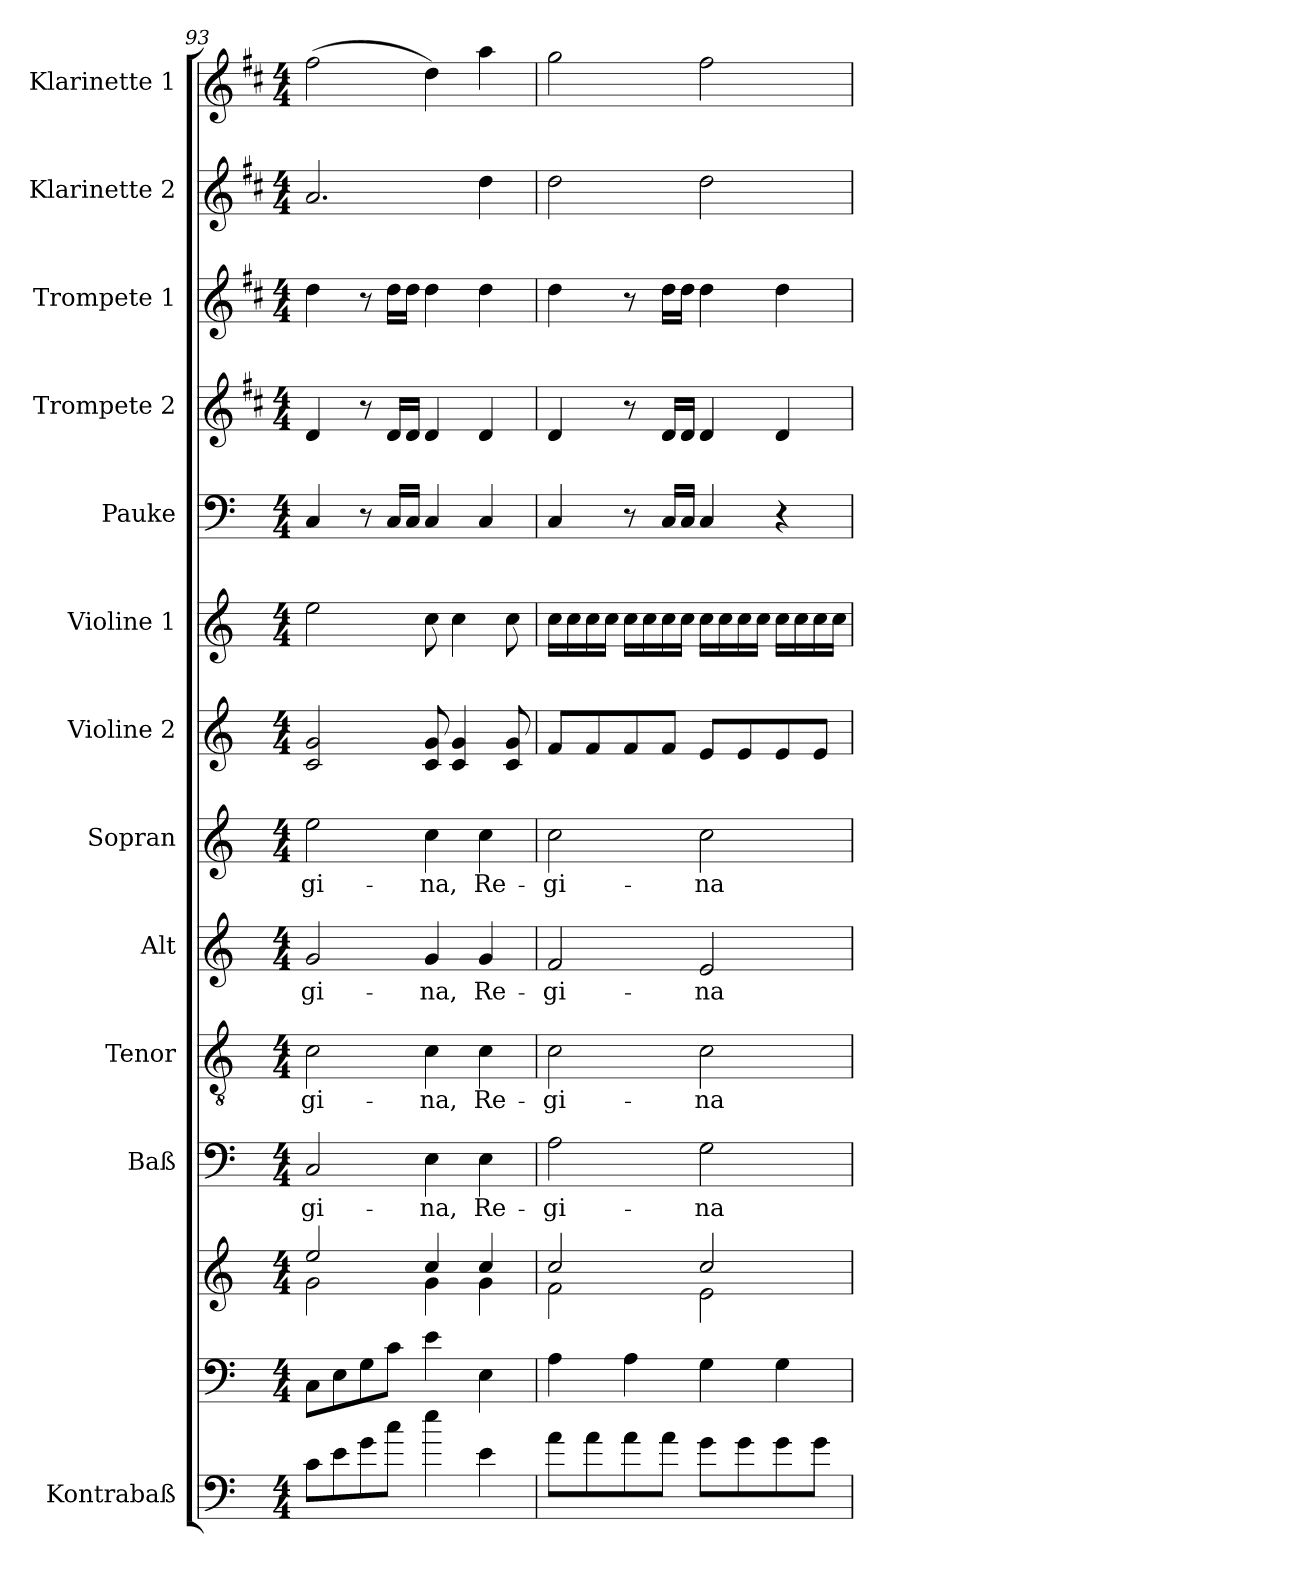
**kern	**kern	**kern	**kern	**text	**kern	**text	**kern	**text	**kern	**text	**kern	**kern	**kern	**kern	**kern	**kern	**kern
*part13	*part12	*part12	*part11	*part11	*part10	*part10	*part9	*part9	*part8	*part8	*part7	*part6	*part5	*part4	*part3	*part2	*part1
*staff14	*staff13	*staff12	*staff11	*staff11	*staff10	*staff10	*staff9	*staff9	*staff8	*staff8	*staff7	*staff6	*staff5	*staff4	*staff3	*staff2	*staff1
*I"Kontrabaß	*	*	*I"Baß	*	*I"Tenor	*	*I"Alt	*	*I"Sopran	*	*I"Violine 2	*I"Violine 1	*I"Pauke	*I"Trompete 2	*I"Trompete 1	*I"Klarinette 2	*I"Klarinette 1
*	*	*	*	*	*	*	*	*	*	*	*I'Vln	*I'Vln	*	*I'Tpt	*I'Tpt	*	*
*clefF4	*clefF4	*clefG2	*clefF4	*	*clefGv2	*	*clefG2	*	*clefG2	*	*clefG2	*clefG2	*clefF4	*clefG2	*clefG2	*clefG2	*clefG2
*ITrd7c12	*	*	*	*	*	*	*	*	*	*	*	*	*	*ITrd1c2	*ITrd1c2	*ITrd1c2	*ITrd1c2
*k[]	*k[]	*k[]	*k[]	*	*k[]	*	*k[]	*	*k[]	*	*k[]	*k[]	*k[]	*k[]	*k[]	*k[]	*k[]
*C:	*C:	*C:	*C:	*	*C:	*	*C:	*	*C:	*	*C:	*C:	*C:	*C:	*C:	*C:	*C:
*M4/4	*M4/4	*M4/4	*M4/4	*	*M4/4	*	*M4/4	*	*M4/4	*	*M4/4	*M4/4	*M4/4	*M4/4	*M4/4	*M4/4	*M4/4
=93	=93	=93	=93	=93	=93	=93	=93	=93	=93	=93	=93	=93	=93	=93	=93	=93	=93
*	*	*^	*	*	*	*	*	*	*	*	*	*	*	*	*	*	*
!	!	!	!	!	!LO:LY:b	!	!LO:LY:b	!	!LO:LY:b	!	!LO:LY:b	!	!	!	!	!	!	!
8C\L	8C\L	2ee/	2g\	2C/	-gi-	2c\	-gi-	2g/	-gi-	2ee\	-gi-	2c/ 2g/	2ee\	4C/	4c/	4cc\	2.g/	(>2ee\
8E\	8E\	.	.	.	.	.	.	.	.	.	.	.	.	.	.	.	.	.
8G\	8G\	.	.	.	.	.	.	.	.	.	.	.	.	8r	8r	8r	.	.
8c\J	8c\J	.	.	.	.	.	.	.	.	.	.	.	.	16C/LL	16c/LL	16cc\LL	.	.
.	.	.	.	.	.	.	.	.	.	.	.	.	.	16C/JJ	16c/JJ	16cc\JJ	.	.
!	!	!	!	!	!LO:LY:b	!	!LO:LY:b	!	!LO:LY:b	!	!LO:LY:b	!	!	!	!	!	!	!
4e\	4e\	4cc/	4g\	4E\	-na,	4c\	-na,	4g/	-na,	4cc\	-na,	8c/ 8g/	8cc\	4C/	4c/	4cc\	.	4cc\)
.	.	.	.	.	.	.	.	.	.	.	.	4c/ 4g/	4cc\	.	.	.	.	.
!	!	!	!	!	!LO:LY:b	!	!LO:LY:b	!	!LO:LY:b	!	!LO:LY:b	!	!	!	!	!	!	!
4E\	4E\	4cc/	4g\	4E\	Re-	4c\	Re-	4g/	Re-	4cc\	Re-	.	.	4C/	4c/	4cc\	4cc\	4gg\
.	.	.	.	.	.	.	.	.	.	.	.	8c/ 8g/	8cc\	.	.	.	.	.
!!LO:PB:g=z
=94	=94	=94	=94	=94	=94	=94	=94	=94	=94	=94	=94	=94	=94	=94	=94	=94	=94	=94
!	!	!	!	!	!LO:LY:b	!	!LO:LY:b	!	!LO:LY:b	!	!LO:LY:b	!	!	!	!	!	!	!
8A\L	4A\	2cc/	2f\	2A\	-gi-	2c\	-gi-	2f/	-gi-	2cc\	-gi-	8f/L	16cc\LL	4C/	4c/	4cc\	2cc\	2ff\
.	.	.	.	.	.	.	.	.	.	.	.	.	16cc\	.	.	.	.	.
8A\	.	.	.	.	.	.	.	.	.	.	.	8f/	16cc\	.	.	.	.	.
.	.	.	.	.	.	.	.	.	.	.	.	.	16cc\JJ	.	.	.	.	.
8A\	4A\	.	.	.	.	.	.	.	.	.	.	8f/	16cc\LL	8r	8r	8r	.	.
.	.	.	.	.	.	.	.	.	.	.	.	.	16cc\	.	.	.	.	.
8A\J	.	.	.	.	.	.	.	.	.	.	.	8f/J	16cc\	16C/LL	16c/LL	16cc\LL	.	.
.	.	.	.	.	.	.	.	.	.	.	.	.	16cc\JJ	16C/JJ	16c/JJ	16cc\JJ	.	.
!	!	!	!	!	!LO:LY:b	!	!LO:LY:b	!	!LO:LY:b	!	!LO:LY:b	!	!	!	!	!	!	!
8G\L	4G\	2cc/	2e\	2G\	-na	2c\	-na	2e/	-na	2cc\	-na	8e/L	16cc\LL	4C/	4c/	4cc\	2cc\	2ee\
.	.	.	.	.	.	.	.	.	.	.	.	.	16cc\	.	.	.	.	.
8G\	.	.	.	.	.	.	.	.	.	.	.	8e/	16cc\	.	.	.	.	.
.	.	.	.	.	.	.	.	.	.	.	.	.	16cc\JJ	.	.	.	.	.
8G\	4G\	.	.	.	.	.	.	.	.	.	.	8e/	16cc\LL	4r	4c/	4cc\	.	.
.	.	.	.	.	.	.	.	.	.	.	.	.	16cc\	.	.	.	.	.
8G\J	.	.	.	.	.	.	.	.	.	.	.	8e/J	16cc\	.	.	.	.	.
.	.	.	.	.	.	.	.	.	.	.	.	.	16cc\JJ	.	.	.	.	.
*	*	*v	*v	*	*	*	*	*	*	*	*	*	*	*	*	*	*	*
=	=	=	=	=	=	=	=	=	=	=	=	=	=	=	=	=	=
*-	*-	*-	*-	*-	*-	*-	*-	*-	*-	*-	*-	*-	*-	*-	*-	*-	*-
